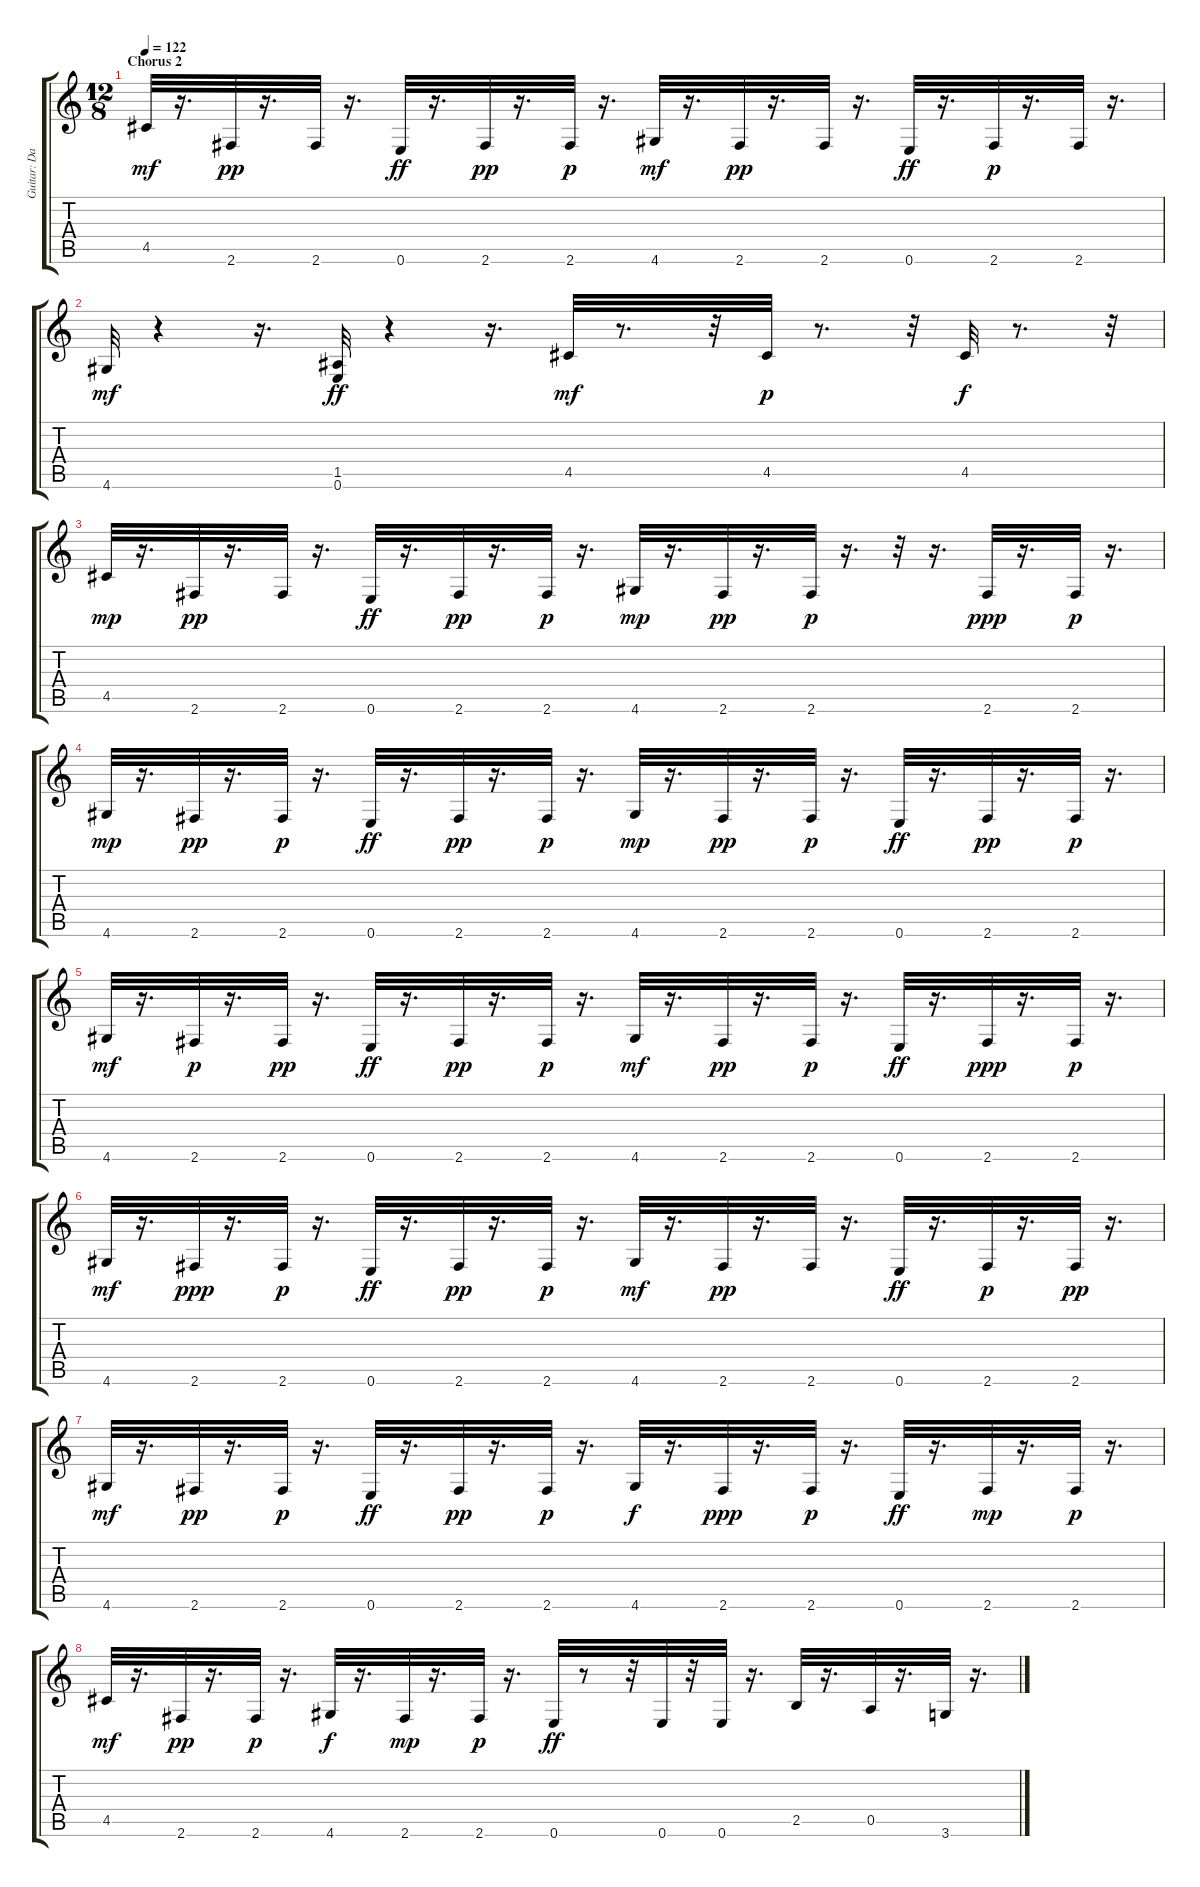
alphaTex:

\track ("Guitar: Davey Johnstone" "Guitar: Da") {instrument electricguitarjazz}
\staff {score tabs}
\tuning (E4 B3 G3 D3 A2 E2) {hide}
\ts (12 8)
\section ("" "Chorus 2")
\tempo 122
\clef g2
\ks c
4.5.32{dy mf} r.16{d} 2.6.32{dy pp} r.16{d} 2.6.32 r.16{d} 0.6.32{dy ff} r.16{d} 2.6.32{dy pp} r.16{d} 2.6.32{dy p} r.16{d} 4.6.32{dy mf} r.16{d} 2.6.32{dy pp} r.16{d} 2.6.32 r.16{d} 0.6.32{dy ff} r.16{d} 2.6.32{dy p} r.16{d} 2.6.32 r.16{d} |
4.6.32{dy mf} r.4 r.16{d} (1.5 0.6).32{dy ff} r.4 r.16{d} 4.5.32{dy mf} r.8{d} r.32 4.5.32{dy p} r.8{d} r.32 4.5.32{dy f} r.8{d} r.32 |
4.5.32{dy mp} r.16{d} 2.6.32{dy pp} r.16{d} 2.6.32 r.16{d} 0.6.32{dy ff} r.16{d} 2.6.32{dy pp} r.16{d} 2.6.32{dy p} r.16{d} 4.6.32{dy mp} r.16{d} 2.6.32{dy pp} r.16{d} 2.6.32{dy p} r.16{d} r.32 r.16{d} 2.6.32{dy ppp} r.16{d} 2.6.32{dy p} r.16{d} |
4.6.32{dy mp} r.16{d} 2.6.32{dy pp} r.16{d} 2.6.32{dy p} r.16{d} 0.6.32{dy ff} r.16{d} 2.6.32{dy pp} r.16{d} 2.6.32{dy p} r.16{d} 4.6.32{dy mp} r.16{d} 2.6.32{dy pp} r.16{d} 2.6.32{dy p} r.16{d} 0.6.32{dy ff} r.16{d} 2.6.32{dy pp} r.16{d} 2.6.32{dy p} r.16{d} |
4.6.32{dy mf} r.16{d} 2.6.32{dy p} r.16{d} 2.6.32{dy pp} r.16{d} 0.6.32{dy ff} r.16{d} 2.6.32{dy pp} r.16{d} 2.6.32{dy p} r.16{d} 4.6.32{dy mf} r.16{d} 2.6.32{dy pp} r.16{d} 2.6.32{dy p} r.16{d} 0.6.32{dy ff} r.16{d} 2.6.32{dy ppp} r.16{d} 2.6.32{dy p} r.16{d} |
4.6.32{dy mf} r.16{d} 2.6.32{dy ppp} r.16{d} 2.6.32{dy p} r.16{d} 0.6.32{dy ff} r.16{d} 2.6.32{dy pp} r.16{d} 2.6.32{dy p} r.16{d} 4.6.32{dy mf} r.16{d} 2.6.32{dy pp} r.16{d} 2.6.32 r.16{d} 0.6.32{dy ff} r.16{d} 2.6.32{dy p} r.16{d} 2.6.32{dy pp} r.16{d} |
4.6.32{dy mf} r.16{d} 2.6.32{dy pp} r.16{d} 2.6.32{dy p} r.16{d} 0.6.32{dy ff} r.16{d} 2.6.32{dy pp} r.16{d} 2.6.32{dy p} r.16{d} 4.6.32{dy f} r.16{d} 2.6.32{dy ppp} r.16{d} 2.6.32{dy p} r.16{d} 0.6.32{dy ff} r.16{d} 2.6.32{dy mp} r.16{d} 2.6.32{dy p} r.16{d} |
4.5.32{dy mf} r.16{d} 2.6.32{dy pp} r.16{d} 2.6.32{dy p} r.16{d} 4.6.32{dy f} r.16{d} 2.6.32{dy mp} r.16{d} 2.6.32{dy p} r.16{d} 0.6.32{dy ff} r.8 r.32 0.6.32 r.32 0.6.32 r.16{d} 2.5.32 r.16{d} 0.5.32 r.16{d} 3.6.32 r.16{d}
